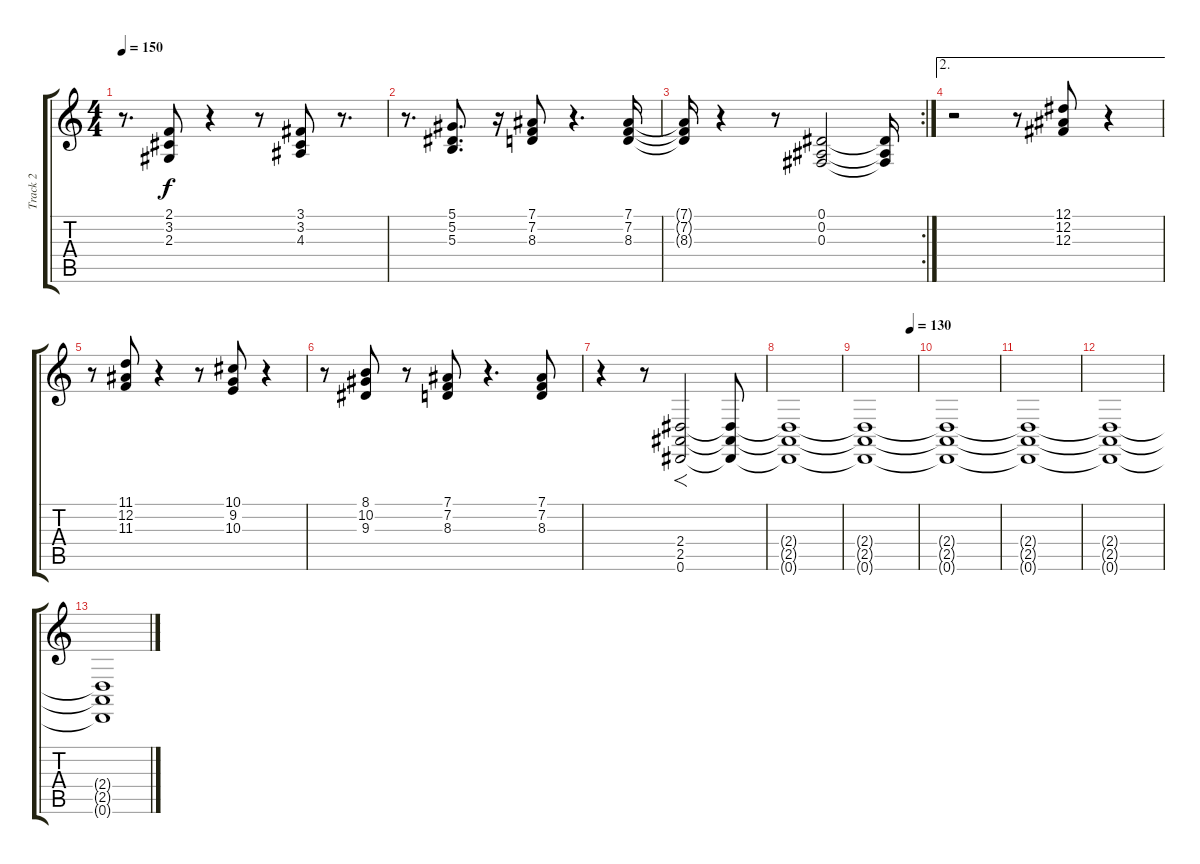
\track ("Track 2" "Track 2") {instrument lead2sawtooth}
\staff {score tabs}
\tuning (Eb4 Bb3 Gb3 Db3 Ab2 Eb2) {hide}
\ts (4 4)
\tempo 150
\clef g2
\ks c
r.8{d dy f} (2.1 3.2 2.3).8 r.4 r.8 (3.1 3.2 4.3).8 r.8{d} |
r.8{d} (5.1 5.2 5.3).8{d} r.16 (7.1 7.2 8.3).8 r.4{d} (7.1 7.2 8.3).16 |
\rc 2
(7.1{t} 7.2{t} 8.3{t}).16 r.4 r.8 (0.1 0.2 0.3).2 (0.1{t} 0.2{t} 0.3{t}).16 |
\ae 2
r.2 r.8 (12.1 12.2 12.3).8 r.4 |
r.8 (11.1 12.2 11.3).8 r.4 r.8 (10.1 9.2 10.3).8 r.4 |
r.8 (8.1 10.2 9.3).8 r.8 (7.1 7.2 8.3).8 r.4{d} (7.1 7.2 8.3).8 |
r.4 r.8 (2.4 2.5 0.6).2{f} (2.4{t} 2.5{t} 0.6{t}).8 |
(2.4{t} 2.5{t} 0.6{t}).1 |
\tempo (130 0.875)
(2.4{t} 2.5{t} 0.6{t}).1 |
(2.4{t} 2.5{t} 0.6{t}).1 |
(2.4{t} 2.5{t} 0.6{t}).1 |
(2.4{t} 2.5{t} 0.6{t}).1 |
(2.4{t} 2.5{t} 0.6{t}).1
